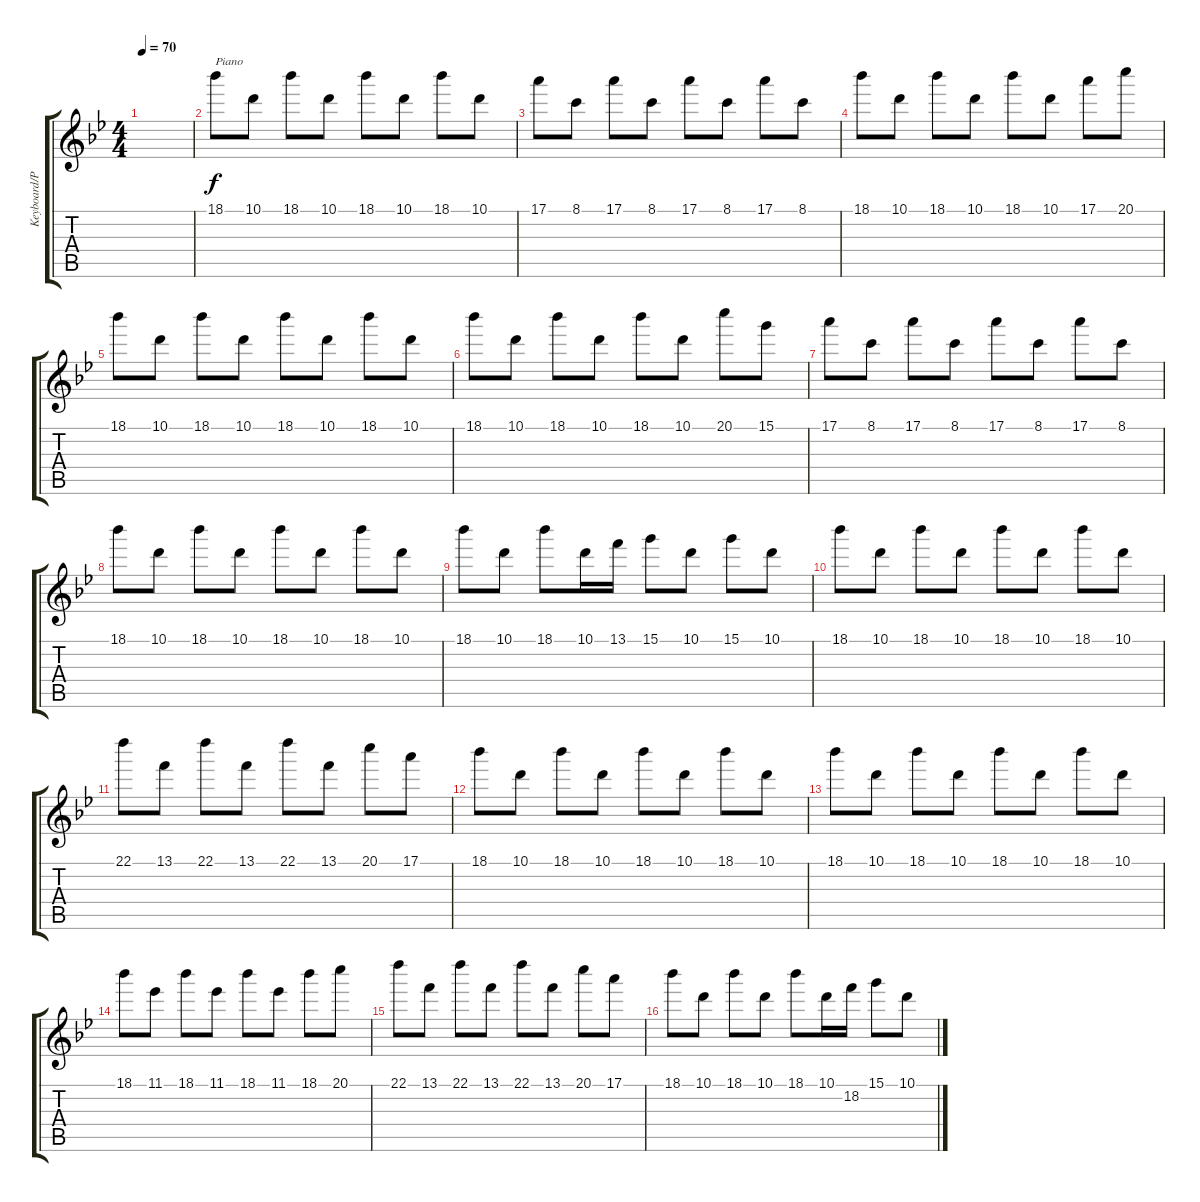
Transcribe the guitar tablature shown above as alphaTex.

\track ("Keyboard/Piano" "Keyboard/P") {instrument acousticguitarsteel}
\staff {score tabs}
\tuning (E4 B3 G3 D3 A2 E2) {hide}
\ts (4 4)
\tempo 70
\clef g2
\ks gminor
|
18.1.8{txt "Piano" instrument acousticgrandpiano} 10.1.8 18.1.8 10.1.8 18.1.8 10.1.8 18.1.8 10.1.8 |
17.1.8 8.1.8 17.1.8 8.1.8 17.1.8 8.1.8 17.1.8 8.1.8 |
18.1.8 10.1.8 18.1.8 10.1.8 18.1.8 10.1.8 17.1.8 20.1.8 |
18.1.8 10.1.8 18.1.8 10.1.8 18.1.8 10.1.8 18.1.8 10.1.8 |
18.1.8 10.1.8 18.1.8 10.1.8 18.1.8 10.1.8 20.1.8 15.1.8 |
17.1.8 8.1.8 17.1.8 8.1.8 17.1.8 8.1.8 17.1.8 8.1.8 |
18.1.8 10.1.8 18.1.8 10.1.8 18.1.8 10.1.8 18.1.8 10.1.8 |
18.1.8 10.1.8 18.1.8 10.1.16 13.1.16 15.1.8 10.1.8 15.1.8 10.1.8 |
18.1.8 10.1.8 18.1.8 10.1.8 18.1.8 10.1.8 18.1.8 10.1.8 |
22.1.8 13.1.8 22.1.8 13.1.8 22.1.8 13.1.8 20.1.8 17.1.8 |
18.1.8 10.1.8 18.1.8 10.1.8 18.1.8 10.1.8 18.1.8 10.1.8 |
18.1.8 10.1.8 18.1.8 10.1.8 18.1.8 10.1.8 18.1.8 10.1.8 |
18.1.8 11.1.8 18.1.8 11.1.8 18.1.8 11.1.8 18.1.8 20.1.8 |
22.1.8 13.1.8 22.1.8 13.1.8 22.1.8 13.1.8 20.1.8 17.1.8 |
18.1.8 10.1.8 18.1.8 10.1.8 18.1.8 10.1.16 18.2.16 15.1.8 10.1.8
